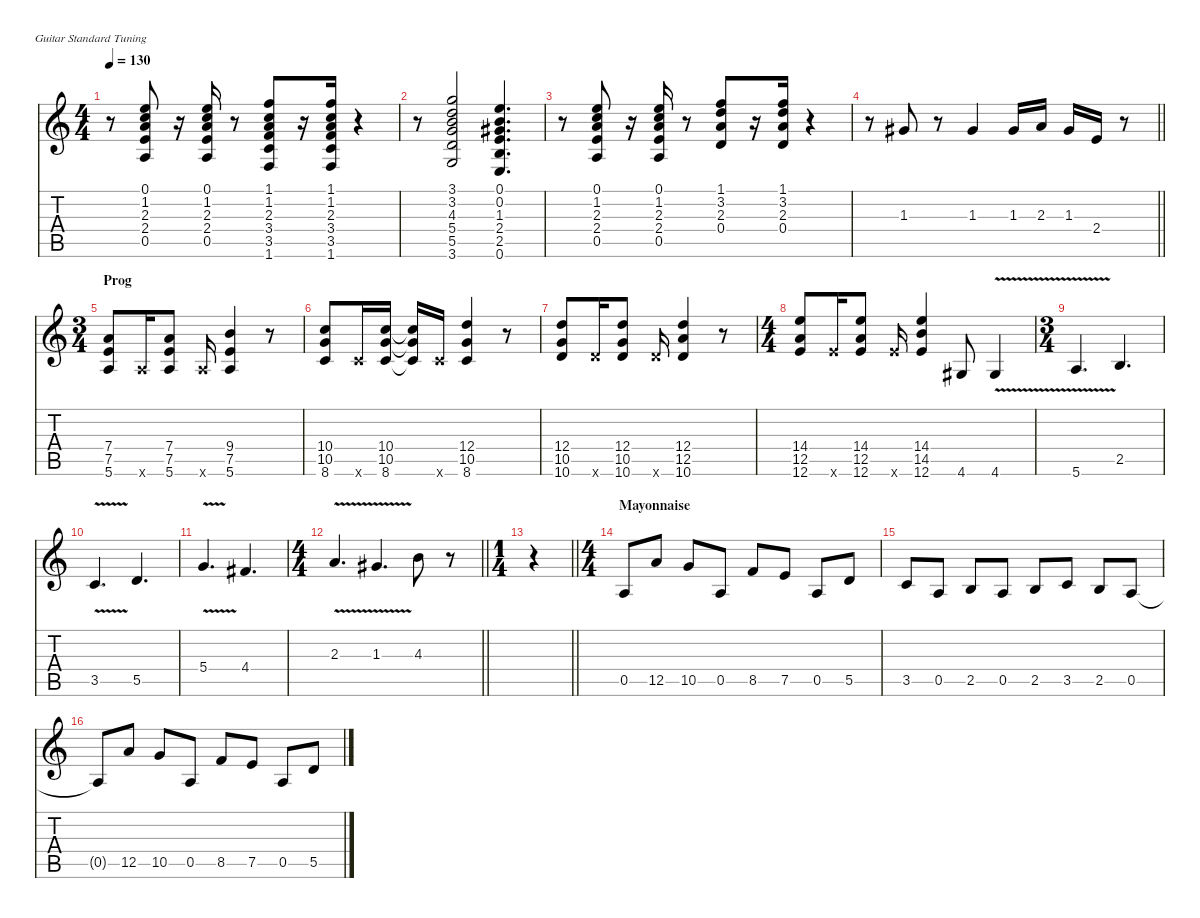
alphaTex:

\defaultSystemsLayout 4
\hideDynamics
\bracketExtendMode nobrackets
\track ("Sylvain" " ") {instrument distortionguitar}
\staff {score tabs}
\tuning (E4 B3 G3 D3 A2 E2)
\voice
\ts (4 4)
\tempo 130
\clef g2
\ks c
r.8{dy f} (0.5 2.4 2.3 1.2 0.1).8{dy mf} r.16 (0.5 2.4 2.3 1.2 0.1).16 r.8 (1.6 3.5 3.4 2.3 1.2 1.1).8 r.16 (1.6 3.5 3.4 2.3 1.2 1.1).16 r.4 |
r.8 (3.6 5.5 5.4 4.3 3.2 3.1).2 (0.6 2.5 2.4 1.3{acc #} 0.2 0.1).4{d} |
r.8 (0.5 2.4 2.3 1.2 0.1).8 r.16 (0.5 2.4 2.3 1.2 0.1).16 r.8 (0.4 2.3 3.2 1.1).8 r.16 (0.4 2.3 3.2 1.1).16 r.4 |
\barLineRight lightlight
r.8 1.3{acc #}.8{dy f} r.8 1.3{acc #}.4 1.3{acc #}.16 2.3.16 1.3{acc #}.16 2.4.16 r.8 |
\ts (3 4)
\beaming (8 2 2 2)
\section ("" "Prog")
(7.4 7.5 5.6).8{instrument distortionguitar} 5.6{x}.16 (7.4 7.5 5.6).8 5.6{x}.16 (9.4 7.5 5.6).4 r.8 |
(10.4 10.5 8.6).8 8.6{x}.16 (10.4 10.5 8.6).16 (10.4{t} 10.5{t} 8.6{t}).16 8.6{x}.16 (12.4 10.5 8.6).4 r.8 |
(12.4 10.5 10.6).8 10.6{x}.16 (12.4 10.5 10.6).8 10.6{x}.16 (12.4 12.5 10.6).4 r.8 |
\ts (4 4)
\beaming (8 2 2 2 2)
(14.4 12.5 12.6).8 12.6{x}.16 (14.4 12.5 12.6).8 12.6{x}.16 (14.4 14.5 12.6).4 4.6{acc #}.8 4.6{v acc #}.4 |
\ts (3 4)
\beaming (8 2 2 2)
5.6{v}.4{d} 2.5.4{d} |
3.5{v}.4{d} 5.5.4{d} |
\beaming (8 6 4)
5.4{v}.4{d} 4.4{acc #}.4{d} |
\ts (4 4)
\beaming (8 6 4)
\barLineRight lightlight
2.3{v}.4{d} 1.3{v acc #}.4{d} 4.3.8 r.8 |
\ts (1 4)
\beaming (8 2)
\barLineRight lightlight
r.4 |
\ts (4 4)
\beaming (8 2 2 2 2)
\section ("" "Mayonnaise")
0.5.8 12.5.8 10.5.8 0.5.8 8.5.8 7.5.8 0.5.8 5.5.8 |
3.5.8 0.5.8 2.5.8 0.5.8 2.5.8 3.5.8 2.5.8 0.5.8 |
0.5{t}.8 12.5.8 10.5.8 0.5.8 8.5.8 7.5.8 0.5.8 5.5.8
\voice
\clef g2
\ottava regular
\simile none
\ks c
|
|
|
\barLineRight lightlight
|
|
|
|
|
|
|
|
\barLineRight lightlight
|
\barLineRight lightlight
r.4{dy mf} |
|
|
